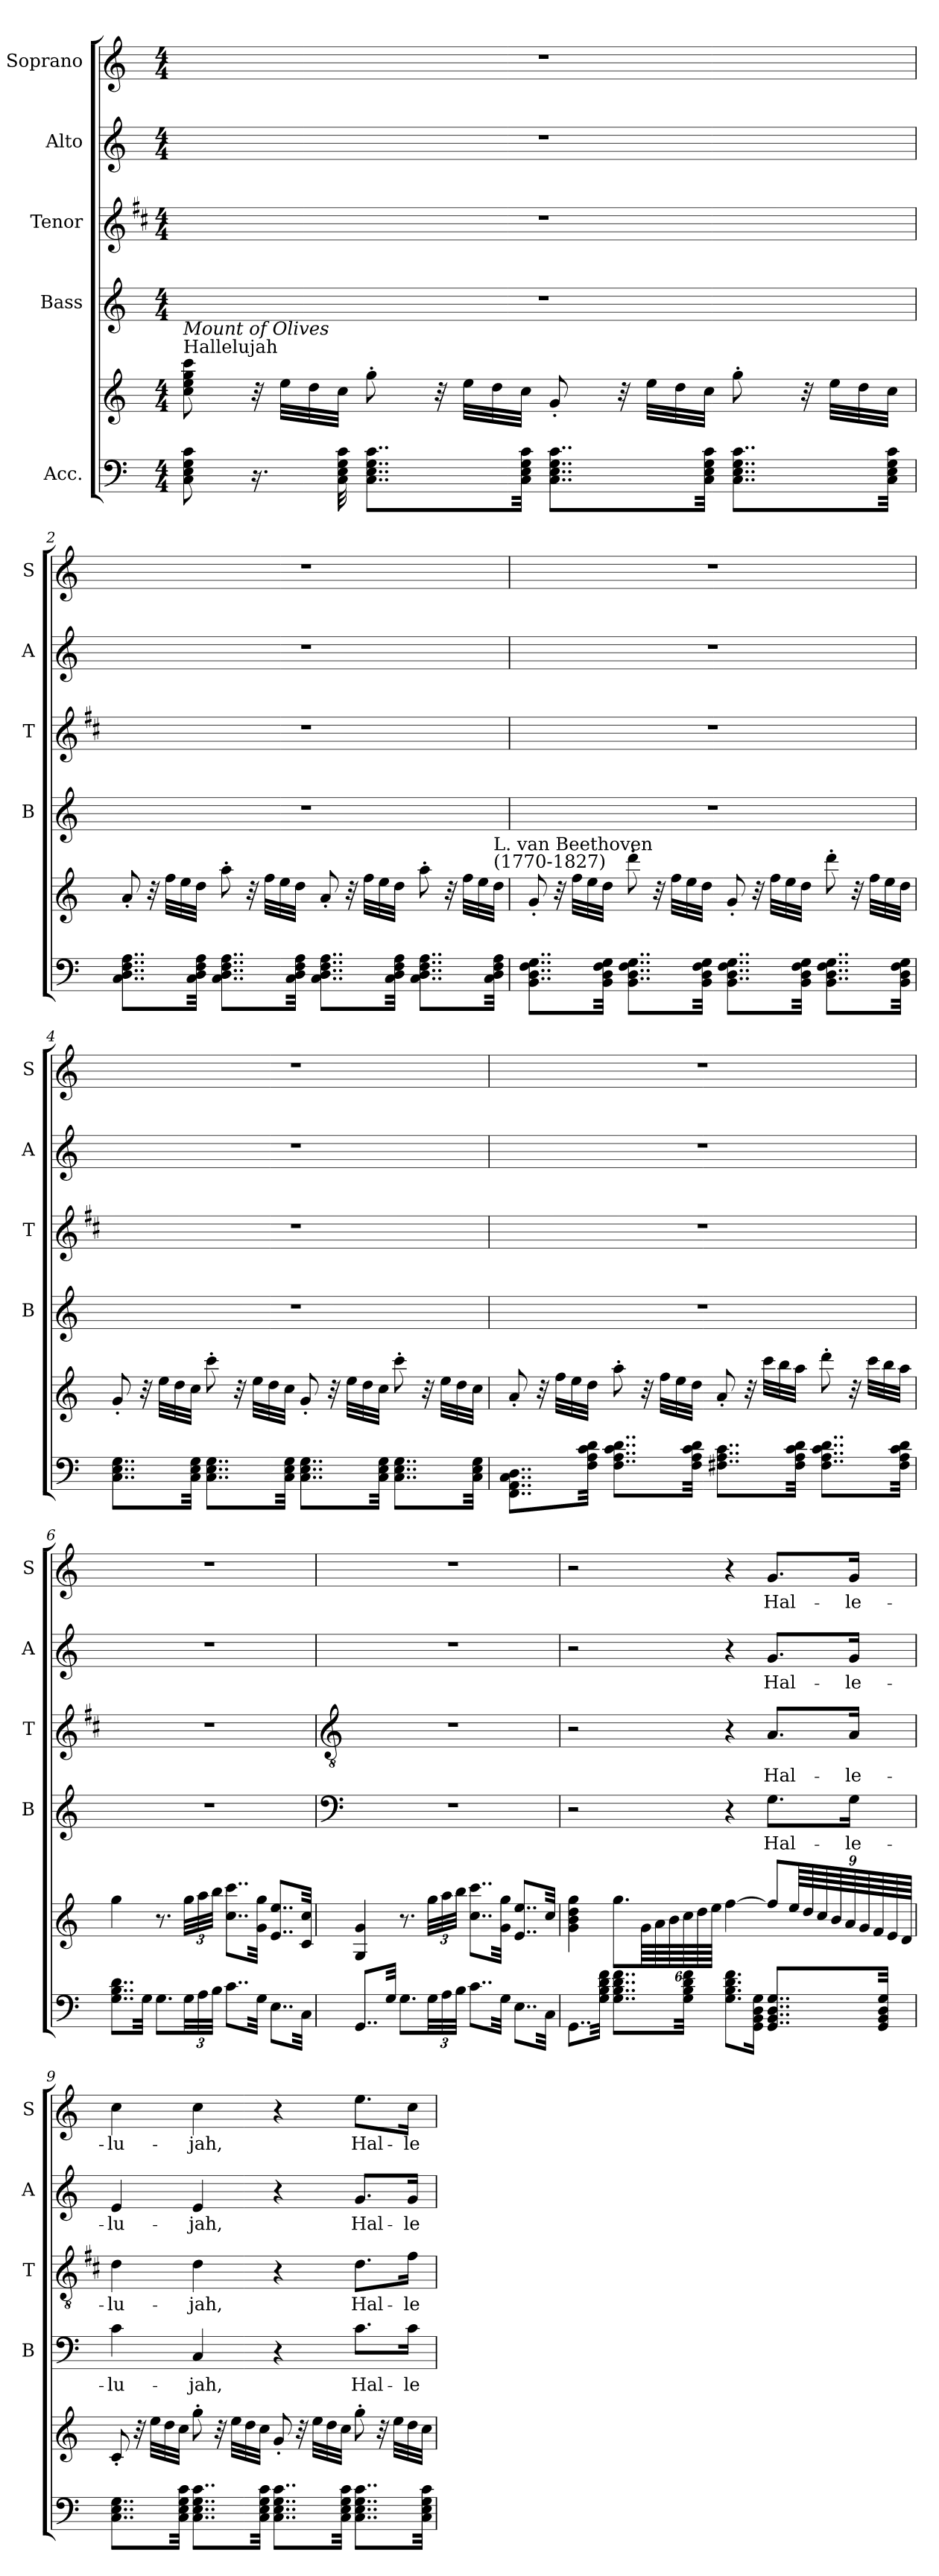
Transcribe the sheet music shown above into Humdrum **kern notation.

**kern	**kern	**kern	**text	**kern	**text	**kern	**text	**kern	**text
*part5	*part5	*part4	*part4	*part3	*part3	*part2	*part2	*part1	*part1
*staff6	*staff5	*staff4	*staff4	*staff3	*staff3	*staff2	*staff2	*staff1	*staff1
*I"Acc.	*	*I"Bass	*	*I"Tenor	*	*I"Alto	*	*I"Soprano	*
*	*	*I'B	*	*I'T	*	*I'A	*	*I'S	*
*clefF4	*clefG2	*clefG2	*	*clefG2	*	*clefG2	*	*clefG2	*
*	*	*	*	*ITrd1c2	*	*	*	*	*
*k[]	*k[]	*k[]	*	*k[]	*	*k[]	*	*k[]	*
*C:	*C:	*C:	*	*C:	*	*C:	*	*C:	*
*M4/4	*M4/4	*M4/4	*	*M4/4	*	*M4/4	*	*M4/4	*
=1	=1	=1	=1	=1	=1	=1	=1	=1	=1
!	!LO:TX:a:t=Hallelujah	!	!	!	!	!	!	!	!
!	!LO:TX:a:i:t=Mount of Olives	!	!	!	!	!	!	!	!
8C\ 8E\ 8G\ 8c\	8cc\ 8ee\ 8gg\ 8ccc\	1r	.	1r	.	1r	.	1r	.
16.r	32r	.	.	.	.	.	.	.	.
.	32ee\LLL	.	.	.	.	.	.	.	.
.	32dd\	.	.	.	.	.	.	.	.
32C\ 32E\ 32G\ 32c\	32cc\JJJ	.	.	.	.	.	.	.	.
8..C\ 8..E\ 8..G\ 8..c\L	8gg'>\	.	.	.	.	.	.	.	.
.	32r	.	.	.	.	.	.	.	.
.	32ee\LLL	.	.	.	.	.	.	.	.
.	32dd\	.	.	.	.	.	.	.	.
32C\ 32E\ 32G\ 32c\Jkk	32cc\JJJ	.	.	.	.	.	.	.	.
8..C\ 8..E\ 8..G\ 8..c\L	8g'</	.	.	.	.	.	.	.	.
.	32r	.	.	.	.	.	.	.	.
.	32ee\LLL	.	.	.	.	.	.	.	.
.	32dd\	.	.	.	.	.	.	.	.
32C\ 32E\ 32G\ 32c\Jkk	32cc\JJJ	.	.	.	.	.	.	.	.
8..C\ 8..E\ 8..G\ 8..c\L	8gg'>\	.	.	.	.	.	.	.	.
.	32r	.	.	.	.	.	.	.	.
.	32ee\LLL	.	.	.	.	.	.	.	.
.	32dd\	.	.	.	.	.	.	.	.
32C\ 32E\ 32G\ 32c\Jkk	32cc\JJJ	.	.	.	.	.	.	.	.
=2	=2	=2	=2	=2	=2	=2	=2	=2	=2
8..C\ 8..D\ 8..F\ 8..A\L	8a'</	1r	.	1r	.	1r	.	1r	.
.	32r	.	.	.	.	.	.	.	.
.	32ff\LLL	.	.	.	.	.	.	.	.
.	32ee\	.	.	.	.	.	.	.	.
32C\ 32D\ 32F\ 32A\Jkk	32dd\JJJ	.	.	.	.	.	.	.	.
8..C\ 8..D\ 8..F\ 8..A\L	8aa'>\	.	.	.	.	.	.	.	.
.	32r	.	.	.	.	.	.	.	.
.	32ff\LLL	.	.	.	.	.	.	.	.
.	32ee\	.	.	.	.	.	.	.	.
32C\ 32D\ 32F\ 32A\Jkk	32dd\JJJ	.	.	.	.	.	.	.	.
8..C\ 8..D\ 8..F\ 8..A\L	8a'</	.	.	.	.	.	.	.	.
.	32r	.	.	.	.	.	.	.	.
.	32ff\LLL	.	.	.	.	.	.	.	.
.	32ee\	.	.	.	.	.	.	.	.
32C\ 32D\ 32F\ 32A\Jkk	32dd\JJJ	.	.	.	.	.	.	.	.
8..C\ 8..D\ 8..F\ 8..A\L	8aa'>\	.	.	.	.	.	.	.	.
.	32r	.	.	.	.	.	.	.	.
.	32ff\LLL	.	.	.	.	.	.	.	.
.	32ee\	.	.	.	.	.	.	.	.
!	!LO:TX:a:t=L. van Beethoven\n(1770-1827)	!	!	!	!	!	!	!	!
32C\ 32D\ 32F\ 32A\Jkk	32dd\JJJ	.	.	.	.	.	.	.	.
=3	=3	=3	=3	=3	=3	=3	=3	=3	=3
8..BB\ 8..D\ 8..F\ 8..G\L	8g'</	1r	.	1r	.	1r	.	1r	.
.	32r	.	.	.	.	.	.	.	.
.	32ff\LLL	.	.	.	.	.	.	.	.
.	32ee\	.	.	.	.	.	.	.	.
32BB\ 32D\ 32F\ 32G\Jkk	32dd\JJJ	.	.	.	.	.	.	.	.
8..BB\ 8..D\ 8..F\ 8..G\L	8ddd'>\	.	.	.	.	.	.	.	.
.	32r	.	.	.	.	.	.	.	.
.	32ff\LLL	.	.	.	.	.	.	.	.
.	32ee\	.	.	.	.	.	.	.	.
32BB\ 32D\ 32F\ 32G\Jkk	32dd\JJJ	.	.	.	.	.	.	.	.
8..BB\ 8..D\ 8..F\ 8..G\L	8g'</	.	.	.	.	.	.	.	.
.	32r	.	.	.	.	.	.	.	.
.	32ff\LLL	.	.	.	.	.	.	.	.
.	32ee\	.	.	.	.	.	.	.	.
32BB\ 32D\ 32F\ 32G\Jkk	32dd\JJJ	.	.	.	.	.	.	.	.
8..BB\ 8..D\ 8..F\ 8..G\L	8ddd'>\	.	.	.	.	.	.	.	.
.	32r	.	.	.	.	.	.	.	.
.	32ff\LLL	.	.	.	.	.	.	.	.
.	32ee\	.	.	.	.	.	.	.	.
32BB\ 32D\ 32F\ 32G\Jkk	32dd\JJJ	.	.	.	.	.	.	.	.
!!LO:LB:g=z
=4	=4	=4	=4	=4	=4	=4	=4	=4	=4
8..C\ 8..E\ 8..G\L	8g'</	1r	.	1r	.	1r	.	1r	.
.	32r	.	.	.	.	.	.	.	.
.	32ee\LLL	.	.	.	.	.	.	.	.
.	32dd\	.	.	.	.	.	.	.	.
32C\ 32E\ 32G\Jkk	32cc\JJJ	.	.	.	.	.	.	.	.
8..C\ 8..E\ 8..G\L	8ccc'>\	.	.	.	.	.	.	.	.
.	32r	.	.	.	.	.	.	.	.
.	32ee\LLL	.	.	.	.	.	.	.	.
.	32dd\	.	.	.	.	.	.	.	.
32C\ 32E\ 32G\Jkk	32cc\JJJ	.	.	.	.	.	.	.	.
8..C\ 8..E\ 8..G\L	8g'</	.	.	.	.	.	.	.	.
.	32r	.	.	.	.	.	.	.	.
.	32ee\LLL	.	.	.	.	.	.	.	.
.	32dd\	.	.	.	.	.	.	.	.
32C\ 32E\ 32G\Jkk	32cc\JJJ	.	.	.	.	.	.	.	.
8..C\ 8..E\ 8..G\L	8ccc'>\	.	.	.	.	.	.	.	.
.	32r	.	.	.	.	.	.	.	.
.	32ee\LLL	.	.	.	.	.	.	.	.
.	32dd\	.	.	.	.	.	.	.	.
32C\ 32E\ 32G\Jkk	32cc\JJJ	.	.	.	.	.	.	.	.
=5	=5	=5	=5	=5	=5	=5	=5	=5	=5
8..FF\ 8..AA\ 8..C\ 8..D\L	8a'</	1r	.	1r	.	1r	.	1r	.
.	32r	.	.	.	.	.	.	.	.
.	32ff\LLL	.	.	.	.	.	.	.	.
.	32ee\	.	.	.	.	.	.	.	.
32F\ 32A\ 32c\ 32d\Jkk	32dd\JJJ	.	.	.	.	.	.	.	.
8..F\ 8..A\ 8..c\ 8..d\L	8aa'>\	.	.	.	.	.	.	.	.
.	32r	.	.	.	.	.	.	.	.
.	32ff\LLL	.	.	.	.	.	.	.	.
.	32ee\	.	.	.	.	.	.	.	.
32F\ 32A\ 32c\ 32d\Jkk	32dd\JJJ	.	.	.	.	.	.	.	.
8..F#X\ 8..A\ 8..c\L	8a'</	.	.	.	.	.	.	.	.
.	32r	.	.	.	.	.	.	.	.
.	32ccc\LLL	.	.	.	.	.	.	.	.
.	32bb\	.	.	.	.	.	.	.	.
32F#\ 32A\ 32c\ 32d\Jkk	32aa\JJJ	.	.	.	.	.	.	.	.
8..F#\ 8..A\ 8..c\ 8..d\L	8ddd'>\	.	.	.	.	.	.	.	.
.	32r	.	.	.	.	.	.	.	.
.	32ccc\LLL	.	.	.	.	.	.	.	.
.	32bb\	.	.	.	.	.	.	.	.
32F#\ 32A\ 32c\ 32d\Jkk	32aa\JJJ	.	.	.	.	.	.	.	.
=6	=6	=6	=6	=6	=6	=6	=6	=6	=6
8..G\ 8..B\ 8..d\L	4gg\	1r	.	1r	.	1r	.	1r	.
32G\Jkk	.	.	.	.	.	.	.	.	.
8.G\L	8.r	.	.	.	.	.	.	.	.
48G\LL	48gg\LLL	.	.	.	.	.	.	.	.
48A\	48aa\	.	.	.	.	.	.	.	.
48B\JJJ	48bb\JJJ	.	.	.	.	.	.	.	.
8..c\L	8..cc\ 8..ccc\L	.	.	.	.	.	.	.	.
32G\Jkk	32g\ 32gg\Jkk	.	.	.	.	.	.	.	.
8..E\L	8..e/ 8..ee/L	.	.	.	.	.	.	.	.
32C\Jkk	32c/ 32cc/Jkk	.	.	.	.	.	.	.	.
!!LO:LB:g=z
=7	=7	=7	=7	=7	=7	=7	=7	=7	=7
*	*	*clefF4	*	*clefGv2	*	*	*	*	*
8..GG/L	4G/ 4g/	1r	.	1r	.	1r	.	1r	.
32G/Jkk	.	.	.	.	.	.	.	.	.
8.G\L	8.r	.	.	.	.	.	.	.	.
48G\LL	48gg\LLL	.	.	.	.	.	.	.	.
48A\	48aa\	.	.	.	.	.	.	.	.
48B\JJJ	48bb\JJJ	.	.	.	.	.	.	.	.
8..c\L	8..cc\ 8..ccc\L	.	.	.	.	.	.	.	.
32G\Jkk	32g\ 32gg\Jkk	.	.	.	.	.	.	.	.
8..E\L	8..e/ 8..ee/L	.	.	.	.	.	.	.	.
32C\Jkk	32cc/Jkk	.	.	.	.	.	.	.	.
=8	=8	=8	=8	=8	=8	=8	=8	=8	=8
8..GG\L	4g\ 4b\ 4dd\ 4gg\	2r	.	2r	.	2r	.	2r	.
32G\ 32B\ 32d\ 32f\Jkk	.	.	.	.	.	.	.	.	.
8..G\ 8..B\ 8..d\ 8..f\L	8.gg\L	.	.	.	.	.	.	.	.
.	96g\LLL	.	.	.	.	.	.	.	.
.	96a\	.	.	.	.	.	.	.	.
.	96b\	.	.	.	.	.	.	.	.
32G\ 32B\ 32d\ 32f\Jkk	96cc\	.	.	.	.	.	.	.	.
.	96dd\	.	.	.	.	.	.	.	.
.	96ee\JJJJ	.	.	.	.	.	.	.	.
8.G\ 8.B\ 8.d\ 8.f\L	[4ff\	4r	.	4r	.	4r	.	4r	.
16GG\ 16BB\ 16D\ 16G\Jk	.	.	.	.	.	.	.	.	.
!	!	!	!LO:LY:b	!	!LO:LY:b	!	!LO:LY:b	!	!LO:LY:b
8..GG/ 8..BB/ 8..D/ 8..G/L	8ff/L]	8.G\L	Hal-	8.G/L	Hal-	8.g/L	Hal-	8.g/L	Hal-
.	72ee/LLL	.	.	.	.	.	.	.	.
.	72dd/	.	.	.	.	.	.	.	.
.	72cc/	.	.	.	.	.	.	.	.
.	72b/	.	.	.	.	.	.	.	.
.	72a/	.	.	.	.	.	.	.	.
!	!	!	!LO:LY:b	!	!LO:LY:b	!	!LO:LY:b	!	!LO:LY:b
.	.	16G\Jk	-le-	16G/Jk	-le-	16g/Jk	-le-	16g/Jk	-le-
.	72g/	.	.	.	.	.	.	.	.
.	72f/	.	.	.	.	.	.	.	.
32GG/ 32BB/ 32D/ 32G/Jkk	.	.	.	.	.	.	.	.	.
.	72e/	.	.	.	.	.	.	.	.
.	72d/JJJJ	.	.	.	.	.	.	.	.
=9	=9	=9	=9	=9	=9	=9	=9	=9	=9
!	!	!	!LO:LY:b	!	!LO:LY:b	!	!LO:LY:b	!	!LO:LY:b
8..C\ 8..E\ 8..G\L	8c'</	4c\	-lu-	4c\	-lu-	4e/	-lu-	4cc\	-lu-
.	32r	.	.	.	.	.	.	.	.
.	32ee\LLL	.	.	.	.	.	.	.	.
.	32dd\	.	.	.	.	.	.	.	.
32C\ 32E\ 32G\ 32c\Jkk	32cc\JJJ	.	.	.	.	.	.	.	.
!	!	!	!LO:LY:b	!	!LO:LY:b	!	!LO:LY:b	!	!LO:LY:b
8..C\ 8..E\ 8..G\ 8..c\L	8gg'>\	4C/	-jah,	4c\	-jah,	4e/	-jah,	4cc\	-jah,
.	32r	.	.	.	.	.	.	.	.
.	32ee\LLL	.	.	.	.	.	.	.	.
.	32dd\	.	.	.	.	.	.	.	.
32C\ 32E\ 32G\ 32c\Jkk	32cc\JJJ	.	.	.	.	.	.	.	.
8..C\ 8..E\ 8..G\ 8..c\L	8g'</	4r	.	4r	.	4r	.	4r	.
.	32r	.	.	.	.	.	.	.	.
.	32ee\LLL	.	.	.	.	.	.	.	.
.	32dd\	.	.	.	.	.	.	.	.
32C\ 32E\ 32G\ 32c\Jkk	32cc\JJJ	.	.	.	.	.	.	.	.
!	!	!	!LO:LY:b	!	!LO:LY:b	!	!LO:LY:b	!	!LO:LY:b
8..C\ 8..E\ 8..G\ 8..c\L	8gg'>\	8.c\L	Hal-	8.c\L	Hal-	8.g/L	Hal-	8.ee\L	Hal-
.	32r	.	.	.	.	.	.	.	.
.	32ee\LLL	.	.	.	.	.	.	.	.
!	!	!	!LO:LY:b	!	!LO:LY:b	!	!LO:LY:b	!	!LO:LY:b
.	32dd\	16c\Jk	-le-	16e\Jk	-le-	16g/Jk	-le-	16cc\Jk	-le-
32C\ 32E\ 32G\ 32c\Jkk	32cc\JJJ	.	.	.	.	.	.	.	.
=	=	=	=	=	=	=	=	=	=
*-	*-	*-	*-	*-	*-	*-	*-	*-	*-
